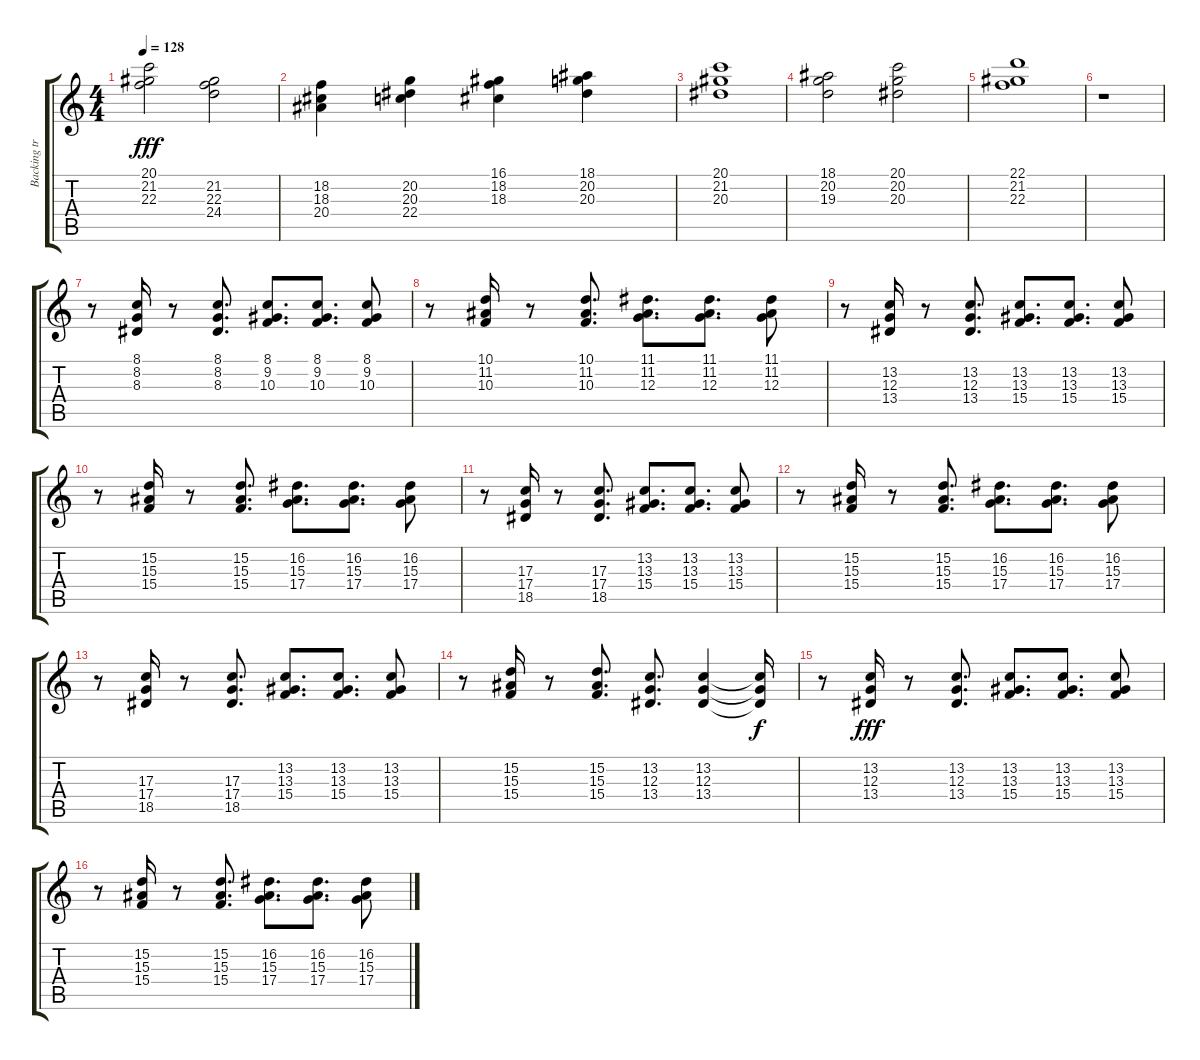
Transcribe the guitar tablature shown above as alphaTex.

\track ("Backing track 1" "Backing tr") {instrument stringensemble1}
\staff {score tabs}
\tuning (E4 B3 G3 D3 A2 E2) {hide}
\ts (4 4)
\tempo 128
\clef g2
\ks c
(20.1 21.2 22.3).2{dy fff} (21.2 22.3 24.4).2 |
(18.2 18.3 20.4).4 (20.2 20.3 22.4).4 (16.1 18.2 18.3).4 (18.1 20.2 20.3).4 |
(20.1 21.2 20.3).1 |
(18.1 20.2 19.3).2 (20.1 20.2 20.3).2 |
(22.1 21.2 22.3).1 |
r.1 |
r.8 (8.1 8.2 8.3).16{instrument electricgrandpiano} r.8 (8.1 8.2 8.3).8{d} (8.1 9.2 10.3).8{d} (8.1 9.2 10.3).8{d} (8.1 9.2 10.3).8 |
r.8 (10.1 11.2 10.3).16 r.8 (10.1 11.2 10.3).8{d} (11.1 11.2 12.3).8{d} (11.1 11.2 12.3).8{d} (11.1 11.2 12.3).8 |
r.8 (13.2 12.3 13.4).16 r.8 (13.2 12.3 13.4).8{d} (13.2 13.3 15.4).8{d} (13.2 13.3 15.4).8{d} (13.2 13.3 15.4).8 |
r.8 (15.2 15.3 15.4).16 r.8 (15.2 15.3 15.4).8{d} (16.2 15.3 17.4).8{d} (16.2 15.3 17.4).8{d} (16.2 15.3 17.4).8 |
r.8 (17.3 17.4 18.5).16 r.8 (17.3 17.4 18.5).8{d} (13.2 13.3 15.4).8{d} (13.2 13.3 15.4).8{d} (13.2 13.3 15.4).8 |
r.8 (15.2 15.3 15.4).16 r.8 (15.2 15.3 15.4).8{d} (16.2 15.3 17.4).8{d} (16.2 15.3 17.4).8{d} (16.2 15.3 17.4).8 |
r.8 (17.3 17.4 18.5).16 r.8 (17.3 17.4 18.5).8{d} (13.2 13.3 15.4).8{d} (13.2 13.3 15.4).8{d} (13.2 13.3 15.4).8 |
r.8 (15.2 15.3 15.4).16 r.8 (15.2 15.3 15.4).8{d} (13.2 12.3 13.4).8{d} (13.2 12.3 13.4).4 (13.2{t} 12.3{t} 13.4{t}).16{dy f} |
r.8 (13.2 12.3 13.4).16{dy fff} r.8 (13.2 12.3 13.4).8{d} (13.2 13.3 15.4).8{d} (13.2 13.3 15.4).8{d} (13.2 13.3 15.4).8 |
r.8 (15.2 15.3 15.4).16 r.8 (15.2 15.3 15.4).8{d} (16.2 15.3 17.4).8{d} (16.2 15.3 17.4).8{d} (16.2 15.3 17.4).8
